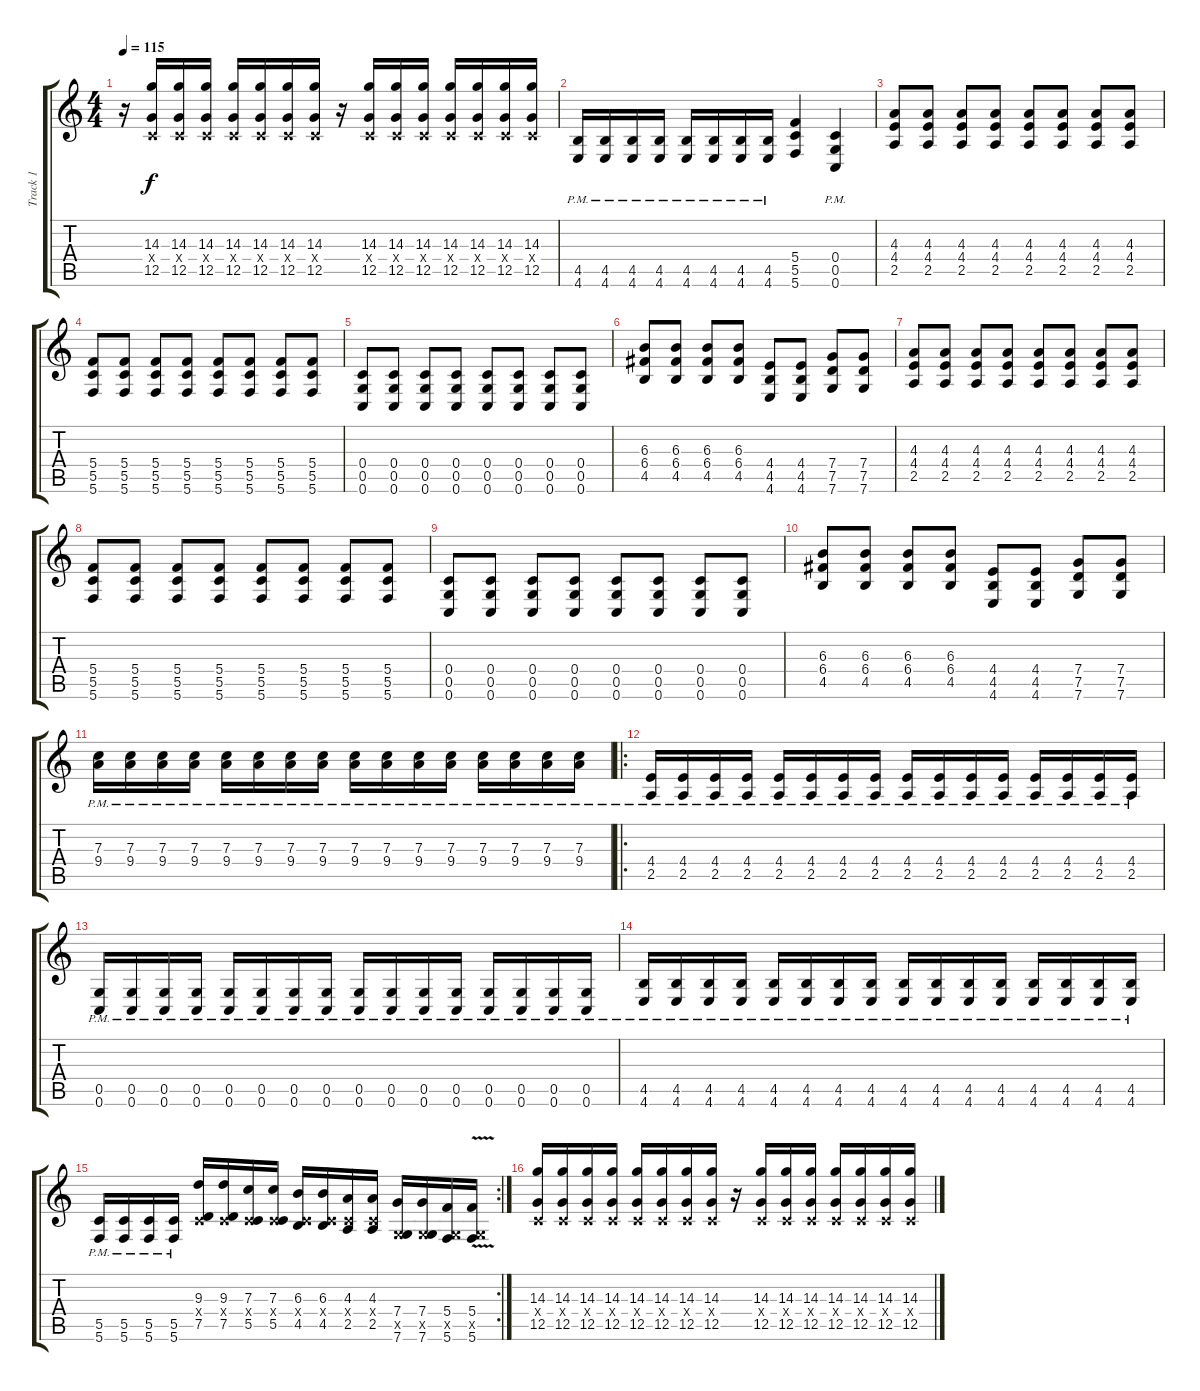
\track ("Track 1" "Track 1") {instrument overdrivenguitar}
\staff {score tabs}
\tuning (D4 A3 F3 C3 G2 C2) {hide}
\ts (4 4)
\tempo 115
\clef g2
\ks c
r.16{dy f} (14.3 0.4{x} 12.5).16 (14.3 0.4{x} 12.5).16 (14.3 0.4{x} 12.5).16 (14.3 0.4{x} 12.5).16 (14.3 0.4{x} 12.5).16 (14.3 0.4{x} 12.5).16 (14.3 0.4{x} 12.5).16 r.16 (14.3 0.4{x} 12.5).16 (14.3 0.4{x} 12.5).16 (14.3 0.4{x} 12.5).16 (14.3 0.4{x} 12.5).16 (14.3 0.4{x} 12.5).16 (14.3 0.4{x} 12.5).16 (14.3 0.4{x} 12.5).16 |
(4.5{pm} 4.6{pm}).16 (4.5{pm} 4.6{pm}).16 (4.5{pm} 4.6{pm}).16 (4.5{pm} 4.6{pm}).16 (4.5{pm} 4.6{pm}).16 (4.5{pm} 4.6{pm}).16 (4.5{pm} 4.6{pm}).16 (4.5{pm} 4.6{pm}).16 (5.4 5.5 5.6).4 (0.4{pm} 0.5{pm} 0.6{pm}).4 |
(4.3 4.4 2.5).8 (4.3 4.4 2.5).8 (4.3 4.4 2.5).8 (4.3 4.4 2.5).8 (4.3 4.4 2.5).8 (4.3 4.4 2.5).8 (4.3 4.4 2.5).8 (4.3 4.4 2.5).8 |
(5.4 5.5 5.6).8 (5.4 5.5 5.6).8 (5.4 5.5 5.6).8 (5.4 5.5 5.6).8 (5.4 5.5 5.6).8 (5.4 5.5 5.6).8 (5.4 5.5 5.6).8 (5.4 5.5 5.6).8 |
(0.4 0.5 0.6).8 (0.4 0.5 0.6).8 (0.4 0.5 0.6).8 (0.4 0.5 0.6).8 (0.4 0.5 0.6).8 (0.4 0.5 0.6).8 (0.4 0.5 0.6).8 (0.4 0.5 0.6).8 |
(6.3 6.4 4.5).8 (6.3 6.4 4.5).8 (6.3 6.4 4.5).8 (6.3 6.4 4.5).8 (4.4 4.5 4.6).8 (4.4 4.5 4.6).8 (7.4 7.5 7.6).8 (7.4 7.5 7.6).8 |
(4.3 4.4 2.5).8 (4.3 4.4 2.5).8 (4.3 4.4 2.5).8 (4.3 4.4 2.5).8 (4.3 4.4 2.5).8 (4.3 4.4 2.5).8 (4.3 4.4 2.5).8 (4.3 4.4 2.5).8 |
(5.4 5.5 5.6).8 (5.4 5.5 5.6).8 (5.4 5.5 5.6).8 (5.4 5.5 5.6).8 (5.4 5.5 5.6).8 (5.4 5.5 5.6).8 (5.4 5.5 5.6).8 (5.4 5.5 5.6).8 |
(0.4 0.5 0.6).8 (0.4 0.5 0.6).8 (0.4 0.5 0.6).8 (0.4 0.5 0.6).8 (0.4 0.5 0.6).8 (0.4 0.5 0.6).8 (0.4 0.5 0.6).8 (0.4 0.5 0.6).8 |
(6.3 6.4 4.5).8 (6.3 6.4 4.5).8 (6.3 6.4 4.5).8 (6.3 6.4 4.5).8 (4.4 4.5 4.6).8 (4.4 4.5 4.6).8 (7.4 7.5 7.6).8 (7.4 7.5 7.6).8 |
(7.3{pm} 9.4{pm}).16 (7.3{pm} 9.4{pm}).16 (7.3{pm} 9.4{pm}).16 (7.3{pm} 9.4{pm}).16 (7.3{pm} 9.4{pm}).16 (7.3{pm} 9.4{pm}).16 (7.3{pm} 9.4{pm}).16 (7.3{pm} 9.4{pm}).16 (7.3{pm} 9.4{pm}).16 (7.3{pm} 9.4{pm}).16 (7.3{pm} 9.4{pm}).16 (7.3{pm} 9.4{pm}).16 (7.3{pm} 9.4{pm}).16 (7.3{pm} 9.4{pm}).16 (7.3{pm} 9.4{pm}).16 (7.3{pm} 9.4{pm}).16 |
\ro
(4.4{pm} 2.5{pm}).16 (4.4{pm} 2.5{pm}).16 (4.4{pm} 2.5{pm}).16 (4.4{pm} 2.5{pm}).16 (4.4{pm} 2.5{pm}).16 (4.4{pm} 2.5{pm}).16 (4.4{pm} 2.5{pm}).16 (4.4{pm} 2.5{pm}).16 (4.4{pm} 2.5{pm}).16 (4.4{pm} 2.5{pm}).16 (4.4{pm} 2.5{pm}).16 (4.4{pm} 2.5{pm}).16 (4.4{pm} 2.5{pm}).16 (4.4{pm} 2.5{pm}).16 (4.4{pm} 2.5{pm}).16 (4.4{pm} 2.5{pm}).16 |
(0.5{pm} 0.6{pm}).16 (0.5{pm} 0.6{pm}).16 (0.5{pm} 0.6{pm}).16 (0.5{pm} 0.6{pm}).16 (0.5{pm} 0.6{pm}).16 (0.5{pm} 0.6{pm}).16 (0.5{pm} 0.6{pm}).16 (0.5{pm} 0.6{pm}).16 (0.5{pm} 0.6{pm}).16 (0.5{pm} 0.6{pm}).16 (0.5{pm} 0.6{pm}).16 (0.5{pm} 0.6{pm}).16 (0.5{pm} 0.6{pm}).16 (0.5{pm} 0.6{pm}).16 (0.5{pm} 0.6{pm}).16 (0.5{pm} 0.6{pm}).16 |
(4.5{pm} 4.6{pm}).16 (4.5{pm} 4.6{pm}).16 (4.5{pm} 4.6{pm}).16 (4.5{pm} 4.6{pm}).16 (4.5{pm} 4.6{pm}).16 (4.5{pm} 4.6{pm}).16 (4.5{pm} 4.6{pm}).16 (4.5{pm} 4.6{pm}).16 (4.5{pm} 4.6{pm}).16 (4.5{pm} 4.6{pm}).16 (4.5{pm} 4.6{pm}).16 (4.5{pm} 4.6{pm}).16 (4.5{pm} 4.6{pm}).16 (4.5{pm} 4.6{pm}).16 (4.5{pm} 4.6{pm}).16 (4.5{pm} 4.6{pm}).16 |
\rc 2
(5.5{pm} 5.6{pm}).16 (5.5{pm} 5.6{pm}).16 (5.5{pm} 5.6{pm}).16 (5.5{pm} 5.6{pm}).16 (9.3 0.4{x} 7.5).16 (9.3 0.4{x} 7.5).16 (7.3 0.4{x} 5.5).16 (7.3 0.4{x} 5.5).16 (6.3 0.4{x} 4.5).16 (6.3 0.4{x} 4.5).16 (4.3 0.4{x} 2.5).16 (4.3 0.4{x} 2.5).16 (7.4 0.5{x} 7.6).16 (7.4 0.5{x} 7.6).16 (5.4 0.5{x} 5.6).16 (5.4 0.5{x} 5.6{v}).16 |
(14.3 0.4{x} 12.5).16 (14.3 0.4{x} 12.5).16 (14.3 0.4{x} 12.5).16 (14.3 0.4{x} 12.5).16 (14.3 0.4{x} 12.5).16 (14.3 0.4{x} 12.5).16 (14.3 0.4{x} 12.5).16 (14.3 0.4{x} 12.5).16 r.16 (14.3 0.4{x} 12.5).16 (14.3 0.4{x} 12.5).16 (14.3 0.4{x} 12.5).16 (14.3 0.4{x} 12.5).16 (14.3 0.4{x} 12.5).16 (14.3 0.4{x} 12.5).16 (14.3 0.4{x} 12.5).16
